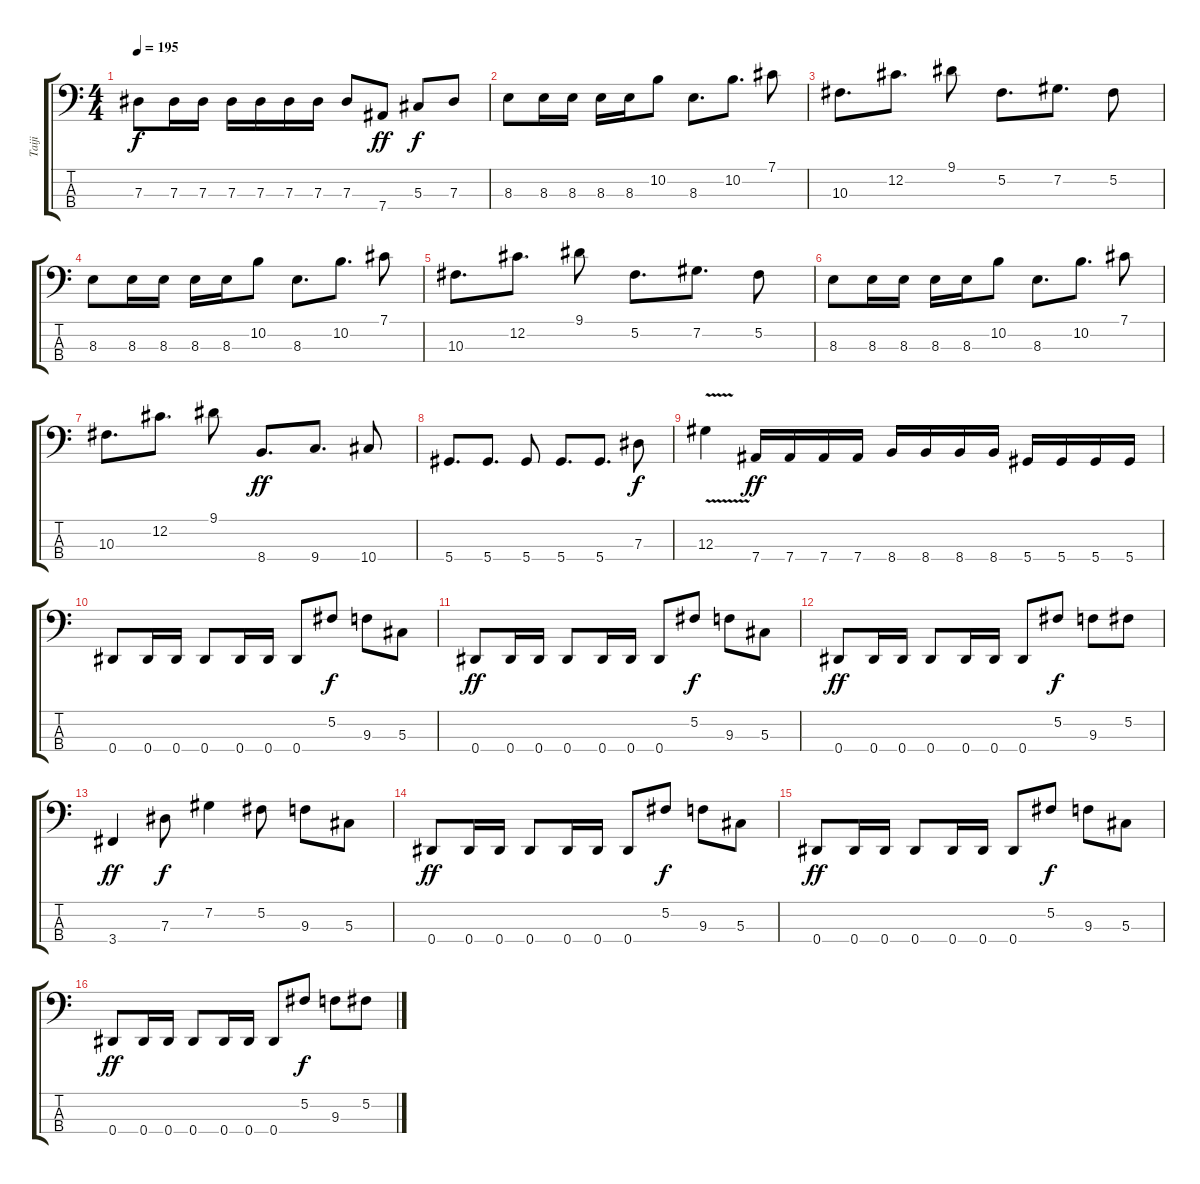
\track ("Taiji" "Taiji") {instrument electricbasspick}
\staff {score tabs}
\tuning (Gb2 Db2 Ab1 Eb1) {hide}
\ts (4 4)
\tempo 195
\clef f4
\ks c
7.3.8{dy f} 7.3.16 7.3.16 7.3.16 7.3.16 7.3.16 7.3.16 7.3.8 7.4.8{dy ff} 5.3.8{dy f} 7.3.8 |
8.3.8 8.3.16 8.3.16 8.3.16 8.3.16 10.2.8 8.3.8{d} 10.2.8{d} 7.1.8 |
10.3.8{d} 12.2.8{d} 9.1.8 5.2.8{d} 7.2.8{d} 5.2.8 |
8.3.8 8.3.16 8.3.16 8.3.16 8.3.16 10.2.8 8.3.8{d} 10.2.8{d} 7.1.8 |
10.3.8{d} 12.2.8{d} 9.1.8 5.2.8{d} 7.2.8{d} 5.2.8 |
8.3.8 8.3.16 8.3.16 8.3.16 8.3.16 10.2.8 8.3.8{d} 10.2.8{d} 7.1.8 |
10.3.8{d} 12.2.8{d} 9.1.8 8.4.8{d dy ff} 9.4.8{d} 10.4.8 |
5.4.8{d} 5.4.8{d} 5.4.8 5.4.8{d} 5.4.8{d} 7.3.8{dy f} |
12.3{v}.4 7.4.16{dy ff} 7.4.16 7.4.16 7.4.16 8.4.16 8.4.16 8.4.16 8.4.16 5.4.16 5.4.16 5.4.16 5.4.16 |
0.4.8 0.4.16 0.4.16 0.4.8 0.4.16 0.4.16 0.4.8 5.2.8{dy f} 9.3.8 5.3.8 |
0.4.8{dy ff} 0.4.16 0.4.16 0.4.8 0.4.16 0.4.16 0.4.8 5.2.8{dy f} 9.3.8 5.3.8 |
0.4.8{dy ff} 0.4.16 0.4.16 0.4.8 0.4.16 0.4.16 0.4.8 5.2.8{dy f} 9.3.8 5.2.8 |
3.4.4{dy ff} 7.3.8{dy f} 7.2.4 5.2.8 9.3.8 5.3.8 |
0.4.8{dy ff} 0.4.16 0.4.16 0.4.8 0.4.16 0.4.16 0.4.8 5.2.8{dy f} 9.3.8 5.3.8 |
0.4.8{dy ff} 0.4.16 0.4.16 0.4.8 0.4.16 0.4.16 0.4.8 5.2.8{dy f} 9.3.8 5.3.8 |
0.4.8{dy ff} 0.4.16 0.4.16 0.4.8 0.4.16 0.4.16 0.4.8 5.2.8{dy f} 9.3.8 5.2.8
